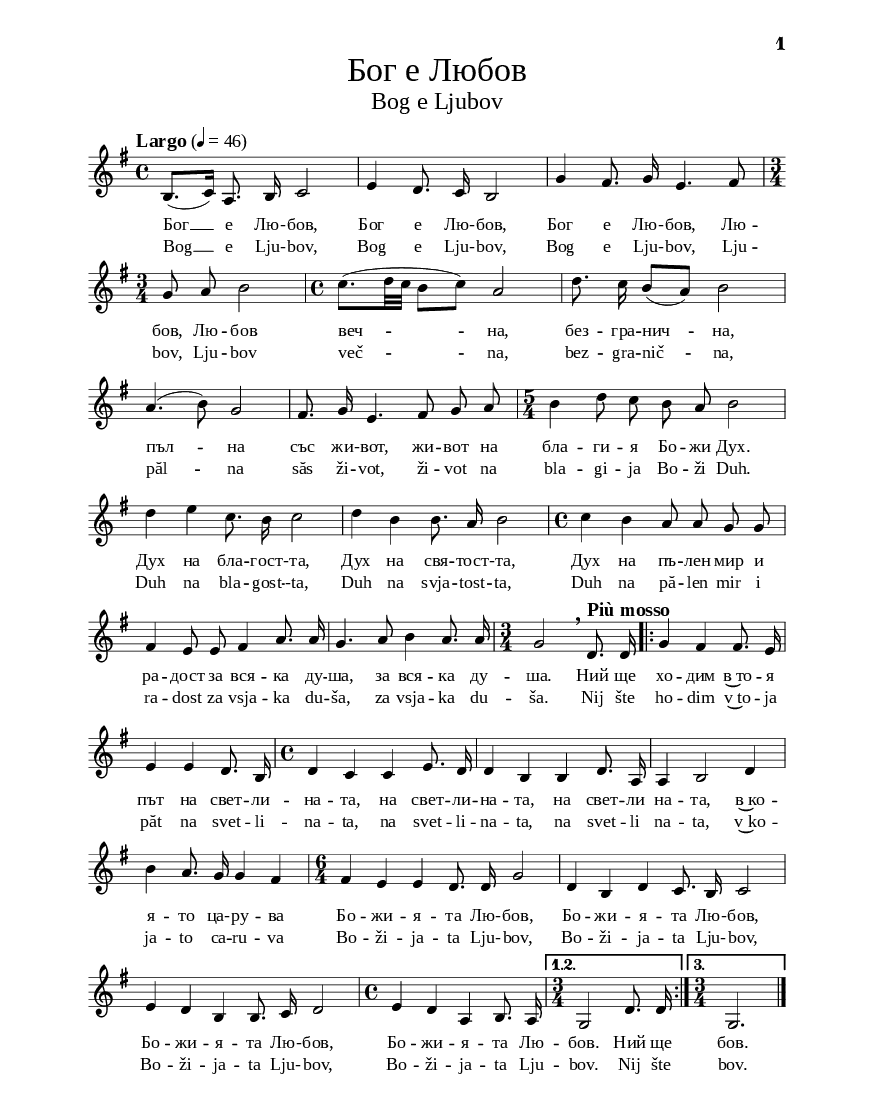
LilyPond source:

\version "2.24.3"

% include paper part and global functions
\include "include/globals.ily"

\bookpart {
  \label #'ref082
  \tocItem \markup "Бог е Любов – Bog e Ljubov"
  \include "include/bookpart-paper.ily"
  \score {
    \include "include/score-layout.ily"
    \new Voice \relative c' {
      \clef treble
      \key g \major
      \time 4/4
      \tempoFunc "Largo" 4 "46"

      \autoBeamOff

      b8. [(c16)] a8. b16 c2 |
      e4 d8. c16 b2 |
      g'4 fis8. g16 e4. fis8 | \break

      \time 3/4 g8 a8 b2 |
      \time 4/4 c8. [(d32 c32] b8 [c8]) a2 |
      d8. c16 b8 [(a8)] b2 | \break

      a4. (b8) g2 |
      fis8. g16 e4. fis8 g8 a8 |
      \time 5/4 b4 d8 c8 b8 a8 b2 | \break

      d4 e4 c8. b16 c2 |
      d4 b4 b8. a16 b2 |
      \time 4/4 c4 b4 a8 a8 g8 g8 | \break

      fis4 e8 e8 fis4 a8. a16 |
      g4. a8 b4 a8. a16 |
      \time 3/4 g2 \breathe \tempo "Più mosso"  d8. d16 |
      \repeat volta 3 {
        g4 fis4 fis8. e16 | \break

        e4 e4 d8. b16 |
        \time 4/4 d4 c4 c4 e8. d16 |
        d4 b4 b4 d8. a16 |
        a4 b2 d4 | \break

        b'4 a8. g16 g4 fis4 |
        \time 6/4 fis4 e4 e4 d8. d16 g2 |
        d4 b4 d4 c8. b16 c2 | \break

        e4 d4 b4 b8. c16 d2 |
        \time 4/4 e4 d4 a4 b8. a16 |
      } % repeat
      \alternative {
        { \time 3/4 g2 d'8. d16 }
        { \time 3/4 g,2.  \bar "|." }
      }
    }

    \addlyrics {
      Бог __ е "Лю-" -- бов, | Бог е "Лю-" -- бов, | Бог е "Лю-" -- бов, Лю -- |
      бов, Лю -- бов  | веч -- на, | без -- гра -- нич -- на, |
      пъл -- на | със жи -- "-вот," жи -- вот на | бла -- ги -- я Бо -- жи  Дух.
      Дух на бла -- гост -- "-та," | Дух на свя -- тост -- "-та," | Дух на пъ -- лен мир и |
      ра -- дост за вся -- ка ду -- ша, за вся -- ка ду -- | ша. Ний щe | хо -- дим в~то -- я |
      път  на свет -- ли -- | на -- та, на свет -- ли -- | на -- та, на свет -- ли | на -- та, в~ко -- |
      я -- то "ца-" -- ру -- ва | Бо -- жи -- я -- та "Лю-" -- бов, | Бо -- жи -- я -- та "Лю-" -- бов, |
      Бо -- жи -- я -- та "Лю-" -- бов, | Бо -- жи -- я -- та Лю -- | бов. Ний ще | бов.}


      \addlyrics {
        Bog __ e "Lju-" -- bov, | Bog e "Lju-" -- bov, | Bog e "Lju-" -- bov, Lju -- |
        bov, Lju -- bov  | več -- na, | bez -- gra -- nič -- na, |
        păl -- na | săs ži -- vot, ži -- vot na | bla -- gi -- ja Bo -- ži  Duh.
        Duh na bla -- gost -- "-ta," | Duh na svja -- tost -- ta, | Duh na pă -- len mir i |
        ra -- dost za vsja -- ka du -- ša, za vsja -- ka du -- | ša. Nij šte | ho -- dim v~to -- ja |
        păt  na svet -- li -- | na -- ta, na svet -- li -- | na -- ta, na svet -- li | na -- ta, v~ko -- |
        ja -- to ca -- ru -- va | Bo -- ži -- ja -- ta "Lju-" -- bov, | Bo -- ži -- ja -- ta "Lju-" -- bov, |
        Bo -- ži -- ja -- ta "Lju-" -- bov, | Bo -- ži -- ja -- ta Lju -- | bov. Nij šte | bov.}
        \header {
          title = \titleFunc "Бог е Любов" "Bog e Ljubov"
        }

        \midi{}

      } % score

      \pageBreak
      % include foreign translation(s) of the song
      \version "2.24.3"

\markup \fill-line { \fontsize #deTitleFontSize "Gott ist Liebe" }
\markup \null
\markup \null
\markup \fontsize #deCoupletFontSize {
  \hspace #10
  \override #`(baseline-skip . ,deCoupletBaselineSkip)

  \column {

    \line { " "  Gott ist Liebe, Gott ist Liebe, Gott ist Liebe, }

    \line { " " Liebe, ewige, grenzenlose, Liebe,}

    \line { " " erfüllt mit Leben, }

    \line { " " Leben des gütigen göttlichen Geistes. }

    \line { " " Geist der Güte, }

    \line { " " Geist der Heiligkeit,}

    \line { " " Geist des vollen Friedens und der Freude für jede Seele.}

    \line { " "}

    \line { " " Wir werden auf diesem Weg des Lichtes,}
    \line { " " des Lichtes, des Lichtes, gehen,  }
    
    \line { " " dort, wo die göttliche Liebe,}
    \line { " " die göttliche Liebe, die göttliche Liebe herrscht. }



  }


}


    } % bookpart
